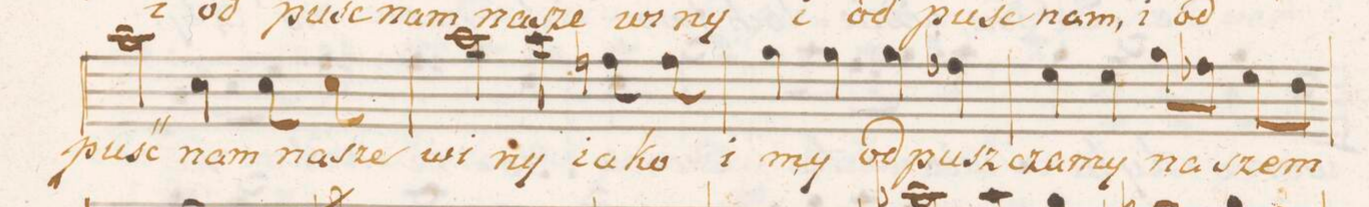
**kern	**text	**dynam
*I"Soprano.	*	*
*clefC1	*	*
*k[b-e-a-d-]	*	*
*met(C.)	*	*
*M4/4	*	*
2ff\	-puść	.
4a-\	nam	.
8a-\	na-	.
8a-\	-sze	.
=33	=33	=33
2aa-\	wi-	.
4aa-\	-ny	.
8ddn\	ia-	.
8dd\	-ko	.
=34	=34	=34
4ee-\	i	.
4ee-\	my	.
4ee-\	od-	.
4dd-X\	-pusz-	.
=35	=35	=35
4cc\	-cza-	.
4cc\	-my	.
8ee-\L	na-	.
8dd-X\J	.	.
8cc\L	-szem	.
8b-\J	.	.
=36	=36	=36
*-	*-	*-
